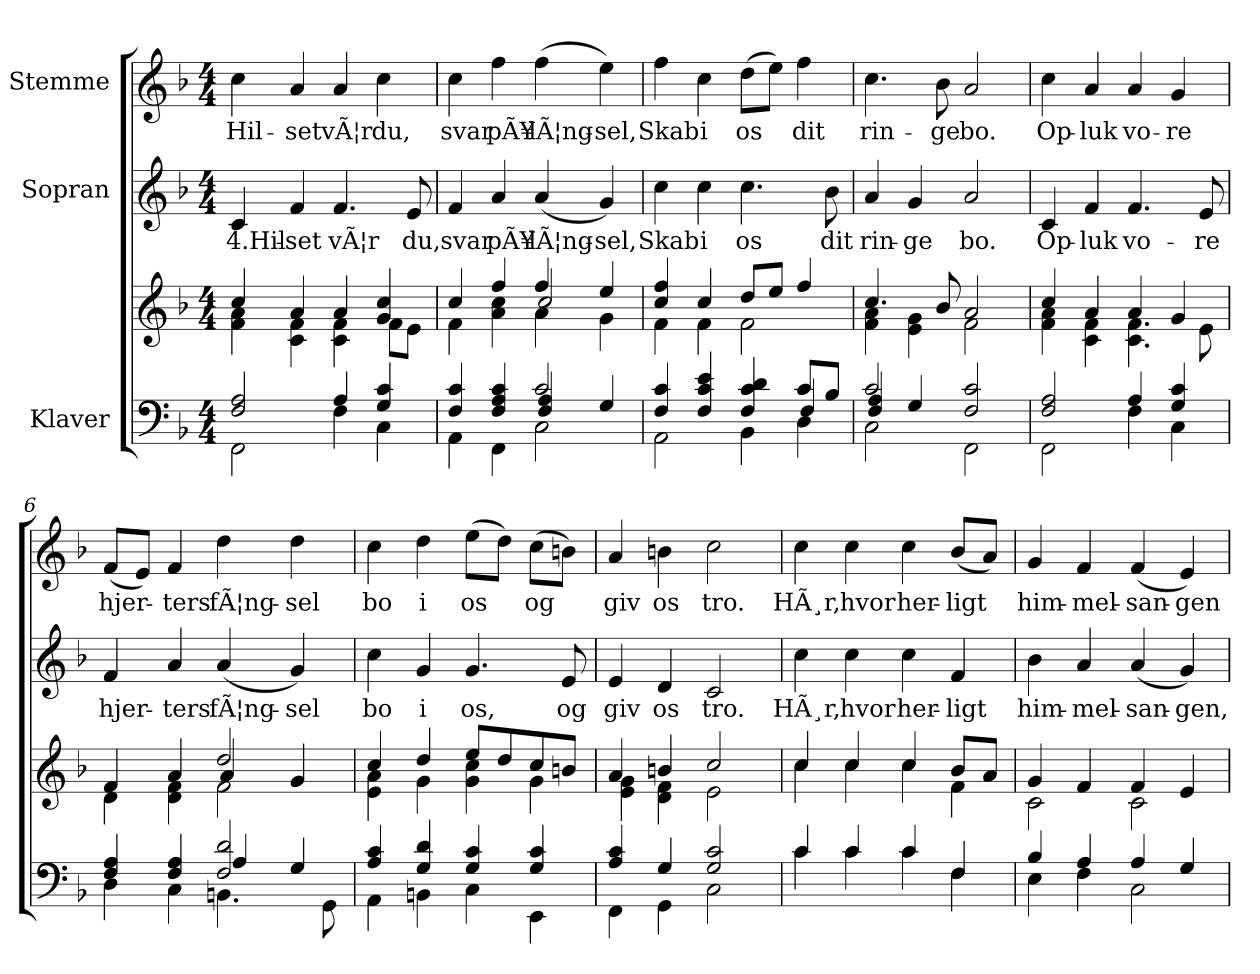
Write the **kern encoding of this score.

**kern	**kern	**kern	**text	**kern	**text
*part3	*part3	*part2	*part2	*part1	*part1
*staff4	*staff3	*staff2	*staff2	*staff1	*staff1
*I"Klaver	*	*I"Sopran	*	*I"Stemme	*
*clefF4	*clefG2	*clefG2	*	*clefG2	*
*k[b-]	*k[b-]	*k[b-]	*	*k[b-]	*
*M4/4	*M4/4	*M4/4	*	*M4/4	*
=1	=1	=1	=1	=1	=1
*^	*^	*	*	*	*
2F/ 2A/	2FF\	4cc/	4f\ 4a\	4c/	4.Hil-	4cc\	Hil-
.	.	4a/	4c\ 4f\	4f/	-set	4a/	-set
4A/	4F\	4a/	4c\ 4f\	4.f/	vÃ¦r	4a/	vÃ¦r
4G/ 4c/	4C\	4g/ 4cc/	8f\L	.	.	4cc\	du,
.	.	.	8e\J	8e/	du,	.	.
=2	=2	=2	=2	=2	=2	=2	=2
*	*^	*	*^	*	*	*	*
4F/ 4c/	4AA\	2ryy	4cc/	4f\	2ryy	4f/	svar	4cc\	svar
4F/ 4A/ 4c/	4FF\	.	4ff/	4a\ 4cc\	.	4a/	pÃ¥	4ff\	pÃ¥
2c/	2C\	4F/ 4A/	4ff/	4a\	2cc/	(<4a/	lÃ¦ng-	(>4ff\	lÃ¦ng-
.	.	4G/	4ee/	4g\	.	4g/)	-sel,	4ee\)	-sel,
*	*	*	*	*v	*v	*	*	*	*
=3	=3	=3	=3	=3	=3	=3	=3	=3
4F/ 4c/	2AA\	2.ryy	4cc/ 4ff/	4f\	4cc\	Skab	4ff\	Skab
4F/ 4c/ 4e/	.	.	4cc/	4f\	4cc\	i	4cc\	i
4F/ 4c/ 4d/	4BB-\	.	8dd/L	2f\	4.cc\	os	(>8dd\L	os
.	.	.	8ee/J	.	.	.	8ee\J)	.
8c/L	4D\	4F/	4ff/	.	.	.	4ff\	dit
8B-/J	.	.	.	.	8b-\	dit	.	.
=4	=4	=4	=4	=4	=4	=4	=4	=4
2c/	2C\	4F/ 4A/	4.cc/	4f\ 4a\	4a/	rin-	4.cc\	rin-
.	.	4G/	.	4e\ 4g\	4g/	-ge	.	.
.	.	.	8b-/	.	.	.	8b-\	-ge
2F/ 2c/	2FF\	2ryy	2a/	2f\	2a/	bo.	2a/	bo.
*	*v	*v	*	*	*	*	*	*
=5	=5	=5	=5	=5	=5	=5	=5
2F/ 2A/	2FF\	4cc/	4f\ 4a\	4c/	Op-	4cc\	Op-
.	.	4a/	4c\ 4f\	4f/	-luk	4a/	-luk
4A/	4F\	4a/	4.c\ 4.f\	4.f/	vo-	4a/	vo-
4G/ 4c/	4C\	4g/	.	.	.	4g/	-re
.	.	.	8e\	8e/	-re	.	.
!!LO:LB:g=z
=6	=6	=6	=6	=6	=6	=6	=6
*	*^	*	*^	*	*	*	*
4F/ 4A/	4D\	2ryy	4f/	4d\	2ryy	4f/	hjer-	(<8f/L	hjer-
.	.	.	.	.	.	.	.	8e/J)	.
4F/ 4A/	4C\	.	4a/	4d\ 4f\	.	4a/	-ters	4f/	-ters
2F/ 2d/	4.BBn\	4A/	2dd/	2f\	4a/	(<4a/	fÃ¦ng-	4dd\	fÃ¦ng-
.	.	4G/	.	.	4g/	4g/)	-sel	4dd\	-sel
.	8GG\	.	.	.	.	.	.	.	.
*	*v	*v	*	*	*	*	*	*	*
*	*	*	*v	*v	*	*	*	*
=7	=7	=7	=7	=7	=7	=7	=7
4A/ 4c/	4AA\	4cc/	4e\ 4a\	4cc\	bo	4cc\	bo
4G/ 4d/	4BBn\	4dd/	4g\	4g/	i	4dd\	i
4G/ 4c/	4C\	8ee/L	4g\ 4cc\	4.g/	os,	(>8ee\L	os
.	.	8dd/	.	.	.	8dd\J)	.
4G/ 4c/	4EE\	8cc/	4g\	.	.	(>8cc\L	og
.	.	8bn/J	.	8e/	og	8bn\J)	.
=8	=8	=8	=8	=8	=8	=8	=8
4A/ 4c/	4FF\	4a/	4e\ 4g\	4e/	giv	4a/	giv
4G/	4GG\	4bn/	4d\ 4f\	4d/	os	4bn\	os
2G/ 2c/	2C\	2cc/	2e\	2c/	tro.	2cc\	tro.
=9	=9	=9	=9	=9	=9	=9	=9
4c/	4c\	4cc/	4cc\	4cc\	HÃ¸r,	4cc\	HÃ¸r,
4c/	4c\	4cc/	4cc\	4cc\	hvor	4cc\	hvor
4c/	4c\	4cc/	4cc\	4cc\	her-	4cc\	her-
4F/	4F\	8b-/L	4f\	4f/	-ligt	(<8b-/L	-ligt
.	.	8a/J	.	.	.	8a/J)	.
=10	=10	=10	=10	=10	=10	=10	=10
4B-/	4E\	4g/	2c\	4b-\	him-	4g/	him-
4A/	4F\	4f/	.	4a/	-mel-	4f/	-mel-
4A/	2C\	4f/	2c\	(<4a/	-san-	(<4f/	-san-
4G/	.	4e/	.	4g/)	-gen,	4e/)	-gen
*v	*v	*	*	*	*	*	*
*	*v	*v	*	*	*	*
=	=	=	=	=	=
*-	*-	*-	*-	*-	*-
